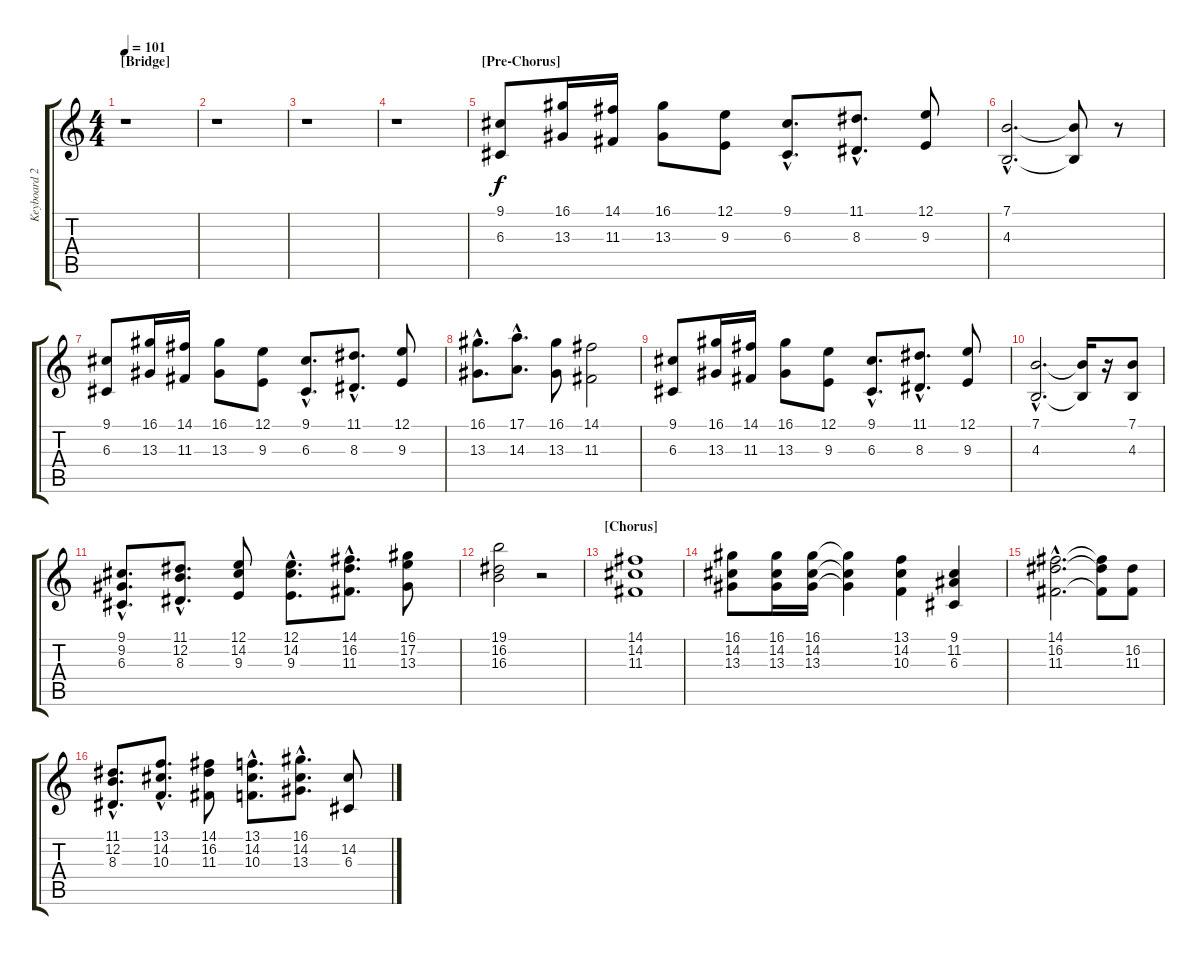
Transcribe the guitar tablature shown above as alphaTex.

\track ("Keyboard 2" "Keyboard 2") {instrument synthstrings2}
\staff {score tabs}
\tuning (E4 B3 G3 D3 A2 E2) {hide}
\ts (4 4)
\section ("" "[Bridge]")
\tempo 101
\clef g2
\ks c
r.1{dy mf} |
r.1 |
r.1 |
r.1 |
\section ("" "[Pre-Chorus]")
(9.1 6.3).8{dy f balance 4 instrument brasssection} (16.1 13.3).16 (14.1 11.3).16 (16.1 13.3).8 (12.1 9.3).8 (9.1{hac} 6.3{hac}).8{d} (11.1{hac} 8.3{hac}).8{d} (12.1 9.3).8 |
(7.1{hac} 4.3{hac}).2{d} (7.1{t} 4.3{t}).8 r.8 |
(9.1 6.3).8 (16.1 13.3).16 (14.1 11.3).16 (16.1 13.3).8 (12.1 9.3).8 (9.1{hac} 6.3{hac}).8{d} (11.1{hac} 8.3{hac}).8{d} (12.1 9.3).8 |
(16.1{hac} 13.3{hac}).8{d} (17.1{hac} 14.3{hac}).8{d} (16.1 13.3).8 (14.1 11.3).2 |
(9.1 6.3).8{instrument brasssection} (16.1 13.3).16 (14.1 11.3).16 (16.1 13.3).8 (12.1 9.3).8 (9.1{hac} 6.3{hac}).8{d} (11.1{hac} 8.3{hac}).8{d} (12.1 9.3).8 |
(7.1{hac} 4.3{hac}).2{d} (7.1{t} 4.3{t}).16 r.16 (7.1 4.3).8 |
(9.1{hac} 9.2{hac} 6.3{hac}).8{d} (11.1{hac} 12.2{hac} 8.3{hac}).8{d} (12.1 14.2 9.3).8 (12.1{hac} 14.2{hac} 9.3{hac}).8{d} (14.1{hac} 16.2{hac} 11.3{hac}).8{d} (16.1 17.2 13.3).8 |
(19.1 16.2 16.3).2 r.2 |
\section ("" "[Chorus]")
(14.1 14.2 11.3).1{instrument brasssection} |
(16.1 14.2 13.3).8 (16.1 14.2 13.3).16 (16.1 14.2 13.3).16 (16.1{t} 14.2{t} 13.3{t}).4 (13.1 14.2 10.3).4 (9.1 11.2 6.3).4 |
(14.1{hac} 16.2{hac} 11.3{hac}).2{d} (14.1{t} 16.2{t} 11.3{t}).8 (16.2 11.3).8 |
(11.1{hac} 12.2{hac} 8.3{hac}).8{d} (13.1{hac} 14.2{hac} 10.3{hac}).8{d} (14.1 16.2 11.3).8 (13.1{hac} 14.2{hac} 10.3{hac}).8{d} (16.1{hac} 14.2{hac} 13.3{hac}).8{d} (14.2 6.3).8
